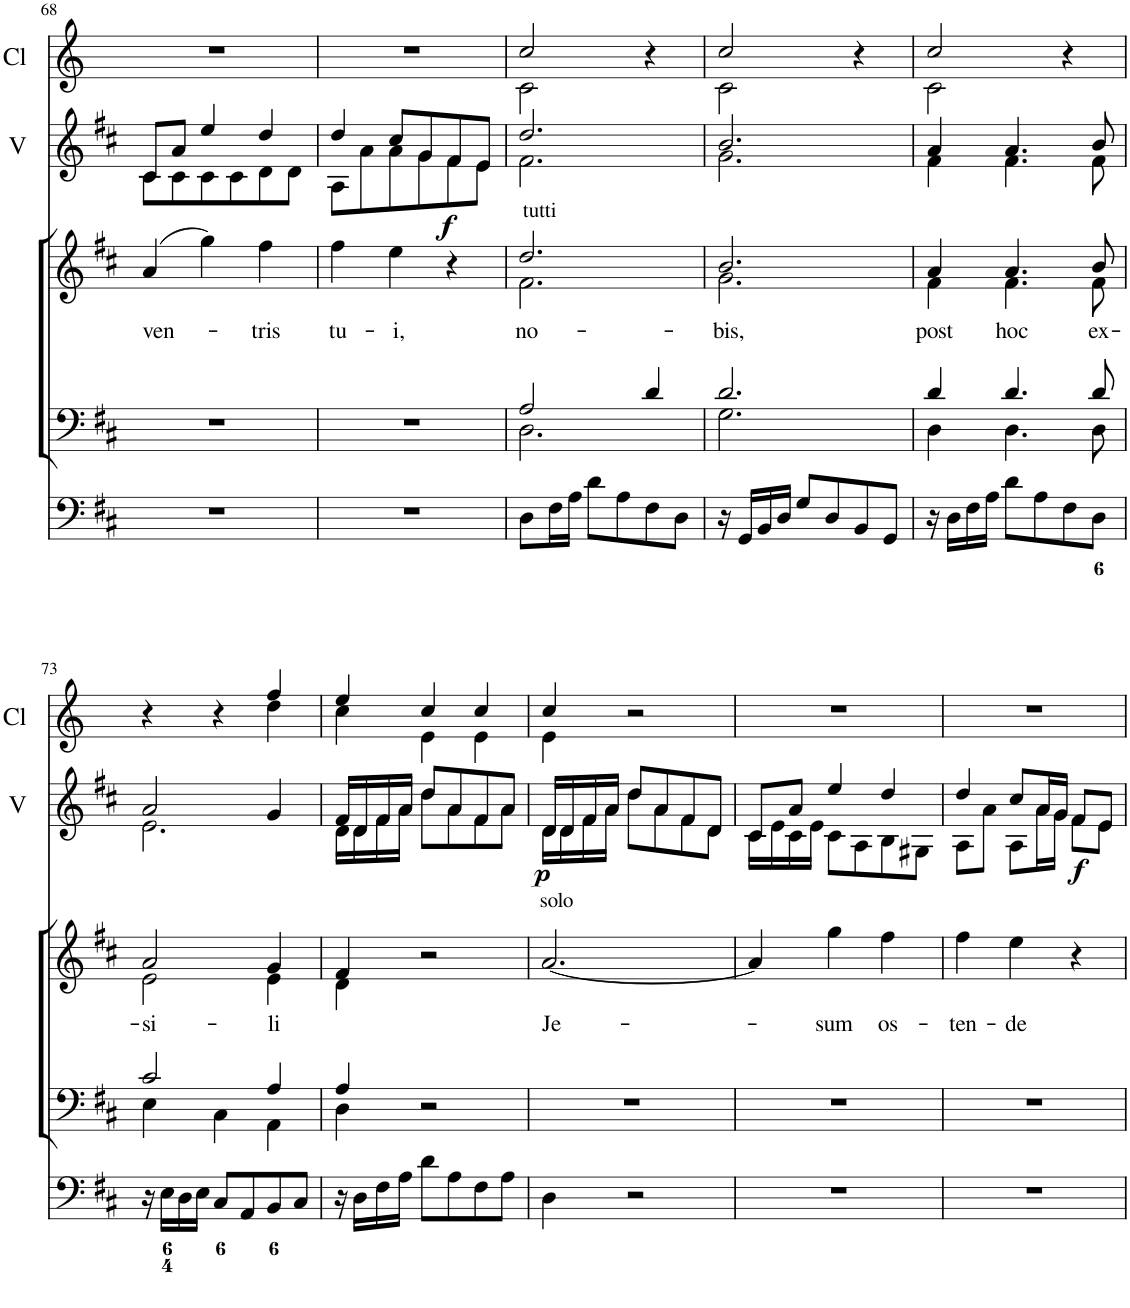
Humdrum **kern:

**kern	**dynam	**kern	**dynam	**kern	**kern	**kern	**text	**kern	**dynam	**kern
*part7	*part7	*part6	*part6	*part5	*part4	*part3	*part3	*part2	*part2	*part1
*staff7	*staff7	*staff6	*staff6	*staff5	*staff4	*staff3	*staff3	*staff2	*staff2	*staff1
*I"Violin 2	*	*I"Violin 1	*	*I"Organ	*I"Voice	*I"Voice	*	*I"2 Violini	*	*I"2 Clarini
*I'V2	*	*I'V1	*	*	*	*	*	*I'V	*	*I'Cl
!!LO:PB:g=z
*clefG2	*	*clefG2	*	*clefF4	*clefF4	*clefG2	*	*clefG2	*	*clefG2
*	*	*	*	*	*	*	*	*	*	*Trd-1c-2
*k[f#c#]	*	*k[f#c#]	*	*k[f#c#]	*k[f#c#]	*k[f#c#]	*	*k[f#c#]	*	*k[]
*M3/4	*	*M3/4	*	*M3/4	*M3/4	*M3/4	*	*M3/4	*	*M3/4
=68	=68	=68	=68	=68	=68	=68	=68	=68	=68	=68
!	!	!	!	!	!	!	!LO:LY:b	!	!	!
*	*	*	*	*	*	*	*	*^	*	*
8c#/L	.	8c#/L	.	2.r	2.r	(4a/	ven-	8c#/L	8c#\L	.	2.r
8c#/J	.	8a/J	.	.	.	.	.	8a/J	8c#\	.	.
8c#/L	.	4ee	.	.	.	4gg\)	.	4ee/	8c#\	.	.
8c#/J	.	.	.	.	.	.	.	.	8c#\	.	.
!	!	!	!	!	!	!	!LO:LY:b	!	!	!	!
8d/L	.	4dd	.	.	.	4ff#\	-tris	4dd/	8d\	.	.
8d/J	.	.	.	.	.	.	.	.	8d\J	.	.
=69	=69	=69	=69	=69	=69	=69	=69	=69	=69	=69	=69
!	!	!	!	!	!	!	!LO:LY:b	!	!	!	!
8A/L	.	4dd	.	2.r	2.r	4ff#\	tu-	4dd/	8A\L	.	2.r
8a/J	.	.	.	.	.	.	.	.	8a\	.	.
!	!	!	!	!	!	!	!LO:LY:b	!	!	!	!
8a/L	.	8cc#/L	.	.	.	4ee\	-i,	8cc#/L	8a\	.	.
!	!LO:DY:b	!	!	!	!	!	!	!	!	!	!
8g/J	f	8g/J	.	.	.	.	.	8g/	8g\	.	.
!	!	!	!LO:DY:b	!	!	!	!	!	!	!LO:DY:b	!
8f#/L	.	8f#/L	f	.	.	4r	.	8f#/	8f#\	f	.
8e/J	.	8e/J	.	.	.	.	.	8e/J	8e\J	.	.
=70	=70	=70	=70	=70	=70	=70	=70	=70	=70	=70	=70
*	*	*	*	*	*^	*	*	*	*	*	*
!	!	!	!	!	!	!	!LO:TX:a:t=tutti	!	!	!	!	!
!	!	!	!	!	!	!	!	!LO:LY:b	!	!	!	!
*	*	*	*	*	*	*	*^	*	*	*	*	*^
2.f#	.	2.dd	.	8D\L	2A/	2.D\	2.dd/	2.f#\	no-	2.dd/	2.f#\	.	2cc/	2c\
.	.	.	.	16F#\L	.	.	.	.	.	.	.	.	.	.
.	.	.	.	16A\JJ	.	.	.	.	.	.	.	.	.	.
.	.	.	.	8d\L	.	.	.	.	.	.	.	.	.	.
.	.	.	.	8A\	.	.	.	.	.	.	.	.	.	.
.	.	.	.	8F#\	4d/	.	.	.	.	.	.	.	4r	4ryy
.	.	.	.	8D\J	.	.	.	.	.	.	.	.	.	.
=71	=71	=71	=71	=71	=71	=71	=71	=71	=71	=71	=71	=71	=71	=71
!	!	!	!	!	!	!	!	!	!LO:LY:b	!	!	!	!	!
2.g	.	2.b	.	16r	2.d/	2.G\	2.b/	2.g\	-bis,	2.b/	2.g\	.	2cc/	2c\
.	.	.	.	16GG/LL	.	.	.	.	.	.	.	.	.	.
.	.	.	.	16BB/	.	.	.	.	.	.	.	.	.	.
.	.	.	.	16D/JJ	.	.	.	.	.	.	.	.	.	.
.	.	.	.	8G/L	.	.	.	.	.	.	.	.	.	.
.	.	.	.	8D/	.	.	.	.	.	.	.	.	.	.
.	.	.	.	8BB/	.	.	.	.	.	.	.	.	4r	4ryy
.	.	.	.	8GG/J	.	.	.	.	.	.	.	.	.	.
=72	=72	=72	=72	=72	=72	=72	=72	=72	=72	=72	=72	=72	=72	=72
!	!	!	!	!	!	!	!	!	!LO:LY:b	!	!	!	!	!
4f#	.	4a	.	16r	4d/	4D\	4a/	4f#\	post	4a/	4f#\	.	2cc/	2c\
.	.	.	.	16D\LL	.	.	.	.	.	.	.	.	.	.
.	.	.	.	16F#\	.	.	.	.	.	.	.	.	.	.
.	.	.	.	16A\JJ	.	.	.	.	.	.	.	.	.	.
!	!	!	!	!	!	!	!	!	!LO:LY:b	!	!	!	!	!
4.f#	.	4.a	.	8d\L	4.d/	4.D\	4.a/	4.f#\	hoc	4.a/	4.f#\	.	.	.
.	.	.	.	8A\	.	.	.	.	.	.	.	.	.	.
.	.	.	.	8F#\	.	.	.	.	.	.	.	.	4r	4ryy
!	!	!	!	!	!	!	!	!	!LO:LY:b	!	!	!	!	!
8f#	.	8b	.	8D\J	8d/	8D\	8b/	8f#\	ex-	8b/	8f#\	.	.	.
!!LO:LB:g=z	!!
=73	=73	=73	=73	=73	=73	=73	=73	=73	=73	=73	=73	=73	=73	=73
!	!	!	!	!	!	!	!	!	!LO:LY:b	!	!	!	!	!
2.e	.	2a	.	16r	2c#/	4E\	2a/	2e\	-si-	2a/	2.e\	.	4r	2ryy
.	.	.	.	16E\LL	.	.	.	.	.	.	.	.	.	.
.	.	.	.	16D\	.	.	.	.	.	.	.	.	.	.
.	.	.	.	16E\JJ	.	.	.	.	.	.	.	.	.	.
.	.	.	.	8C#/L	.	4C#\	.	.	.	.	.	.	4r	.
.	.	.	.	8AA/	.	.	.	.	.	.	.	.	.	.
!	!	!	!	!	!	!	!	!	!LO:LY:b	!	!	!	!	!
.	.	4g	.	8BB/	4A/	4AA\	4g/	4e\	-li	4g/	.	.	4ff/	4dd\
.	.	.	.	8C#/J	.	.	.	.	.	.	.	.	.	.
=74	=74	=74	=74	=74	=74	=74	=74	=74	=74	=74	=74	=74	=74	=74
16d/LL	.	16f#/LL	.	16r	4A/	4D\	4f#/	4d\	.	16f#/LL	16d\LL	.	4ee/	4cc\
16d/J	.	16d/J	.	16D\LL	.	.	.	.	.	16d/	16d\	.	.	.
16f#/L	.	16f#/L	.	16F#\	.	.	.	.	.	16f#/	16f#\	.	.	.
16a/JJ	.	16a/JJ	.	16A\JJ	.	.	.	.	.	16a/JJ	16a\JJ	.	.	.
8dd\L	.	8dd\L	.	8d\L	2r	2ryy	2r	2ryy	.	8dd/L	8dd\L	.	4cc/	4e\
8a\J	.	8a\J	.	8A\	.	.	.	.	.	8a/	8a\	.	.	.
8f#/L	.	8f#/L	.	8F#\	.	.	.	.	.	8f#/	8f#\	.	4cc/	4e\
8a/J	.	8a/J	.	8A\J	.	.	.	.	.	8a/J	8a\J	.	.	.
*	*	*	*	*	*v	*v	*	*	*	*	*	*	*	*
*	*	*	*	*	*	*v	*v	*	*	*	*	*	*
=75	=75	=75	=75	=75	=75	=75	=75	=75	=75	=75	=75	=75
!	!	!	!	!	!	!LO:TX:a:t=solo	!	!	!	!	!	!
!	!LO:DY:b	!	!LO:DY:b	!	!	!	!LO:LY:b	!	!	!LO:DY:b	!	!
16d/LL	p	16d/LL	p	4D\	2.r	[2.a/	Je-	16d/LL	16d\LL	p	4cc/	4e\
16d/J	.	16d/J	.	.	.	.	.	16d/	16d\	.	.	.
16f#/L	.	16f#/L	.	.	.	.	.	16f#/	16f#\	.	.	.
16a/JJ	.	16a/JJ	.	.	.	.	.	16a/JJ	16a\JJ	.	.	.
8dd\L	.	8dd\L	.	2r	.	.	.	8dd/L	8dd\L	.	2r	2ryy
8a\J	.	8a\J	.	.	.	.	.	8a/	8a\	.	.	.
8f#/L	.	8f#/L	.	.	.	.	.	8f#/	8f#\	.	.	.
8d/J	.	8d/J	.	.	.	.	.	8d/J	8d\J	.	.	.
*	*	*	*	*	*	*	*	*	*	*	*v	*v
=76	=76	=76	=76	=76	=76	=76	=76	=76	=76	=76	=76
16c#/LL	.	8c#/L	.	2.r	2.r	4a/]	.	8c#/L	16c#\LL	.	2.r
16e/J	.	.	.	.	.	.	.	.	16e\	.	.
16c#/L	.	8a/J	.	.	.	.	.	8a/J	16c#\	.	.
16e/JJ	.	.	.	.	.	.	.	.	16e\JJ	.	.
!	!	!	!	!	!	!	!LO:LY:b	!	!	!	!
8c#/L	.	4ee	.	.	.	4gg\	-sum	4ee/	8c#\L	.	.
8A/J	.	.	.	.	.	.	.	.	8A\	.	.
!	!	!	!	!	!	!	!LO:LY:b	!	!	!	!
8B/L	.	4dd	.	.	.	4ff#\	os-	4dd/	8B\	.	.
8G#X/J	.	.	.	.	.	.	.	.	8G#X\J	.	.
=77	=77	=77	=77	=77	=77	=77	=77	=77	=77	=77	=77
!	!	!	!	!	!	!	!LO:LY:b	!	!	!	!
8A/L	.	4dd	.	2.r	2.r	4ff#\	-ten-	4dd/	8A\L	.	2.r
8a/J	.	.	.	.	.	.	.	.	8a\J	.	.
!	!	!	!	!	!	!	!LO:LY:b	!	!	!	!
8A/L	.	8cc#/L	.	.	.	4ee\	-de	8cc#/L	8A\L	.	.
16a/L	.	16a/L	.	.	.	.	.	16a/L	16a\L	.	.
16g/JJ	.	16g/JJ	.	.	.	.	.	16g/JJ	16g\JJ	.	.
!	!LO:DY:b	!	!LO:DY:b	!	!	!	!	!	!	!LO:DY:b	!
8f#/L	f	8f#/L	f	.	.	4r	.	8f#/L	8f#\L	f	.
8e/J	.	8e/J	.	.	.	.	.	8e/J	8e\J	.	.
*	*	*	*	*	*	*	*	*v	*v	*	*
=	=	=	=	=	=	=	=	=	=	=
*-	*-	*-	*-	*-	*-	*-	*-	*-	*-	*-
